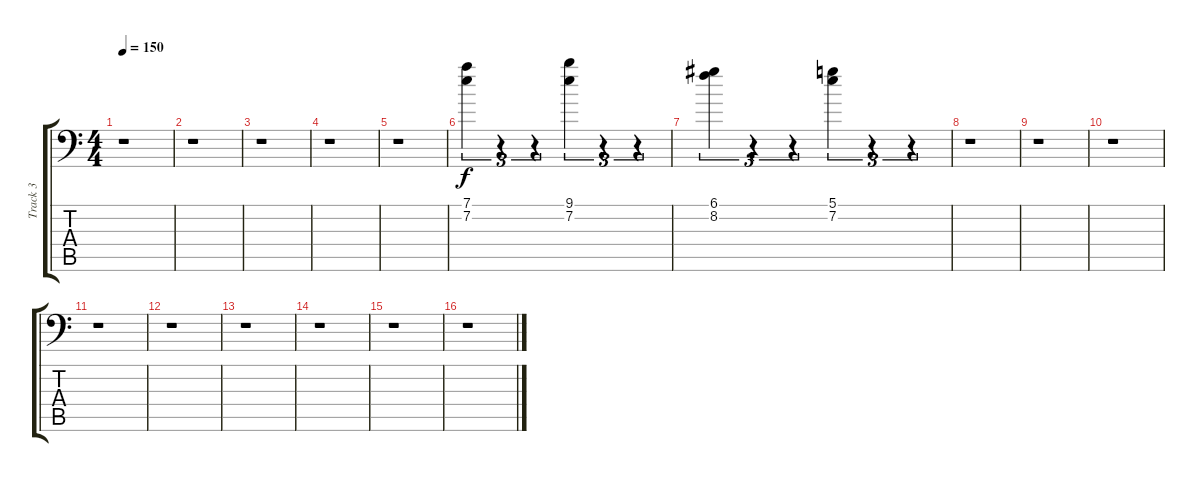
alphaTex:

\track ("Track 3" "Track 3") {instrument electricguitarjazz}
\staff {score tabs}
\tuning (D4 A3 F3 A2 E2 A1) {hide}
\ts (4 4)
\tempo 150
\clef f4
\ks c
r.1{dy f} |
r.1 |
r.1 |
r.1 |
r.1 |
(7.1 7.2).4{tu (3 2)} r.4{tu (3 2)} r.4{tu (3 2)} (9.1 7.2).4{tu (3 2)} r.4{tu (3 2)} r.4{tu (3 2)} |
(6.1 8.2).4{tu (3 2)} r.4{tu (3 2)} r.4{tu (3 2)} (5.1 7.2).4{tu (3 2)} r.4{tu (3 2)} r.4{tu (3 2)} |
r.1 |
r.1 |
r.1 |
r.1 |
r.1 |
r.1 |
r.1 |
r.1 |
r.1
